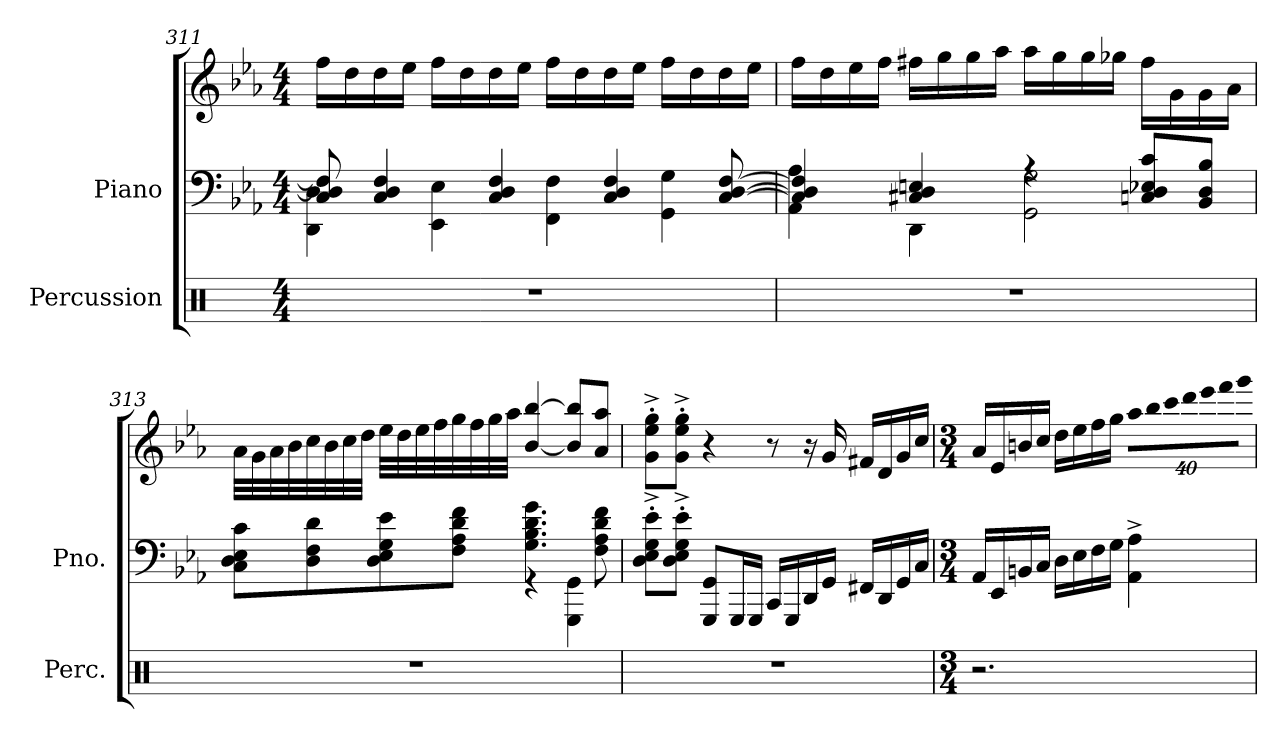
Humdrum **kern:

**kern	**kern	**kern
*part2	*part1	*part1
*staff3	*staff2	*staff1
*I"Percussion	*I"Piano	*
*I'Perc.	*I'Pno.	*
*clefX	*clefF4	*clefG2
*k[]	*k[b-e-a-]	*k[b-e-a-]
*	*E-:	*E-:
*M4/4	*M4/4	*M4/4
=311	=311	=311
*	*^	*
1r	8C/ 8D/] 8F/]	4DD\ 4D\	16ff\LL
.	.	.	16dd\
.	4C/ 4D/ 4F/	.	16dd\
.	.	.	16ee-\JJ
.	.	4EE-\ 4E-\	16ff\LL
.	.	.	16dd\
.	4C/ 4D/ 4F/	.	16dd\
.	.	.	16ee-\JJ
.	.	4FF\ 4F\	16ff\LL
.	.	.	16dd\
.	4C/ 4D/ 4F/	.	16dd\
.	.	.	16ee-\JJ
.	.	4GG\ 4G\	16ff\LL
.	.	.	16dd\
.	[8C/ [8D/ [8F/	.	16dd\
.	.	.	16ee-\JJ
=312	=312	=312	=312
1r	4C/] 4D/] 4F/]	4AA-\ 4A-\	16ff\LL
.	.	.	16dd\
.	.	.	16ee-\
.	.	.	16ff\JJ
.	4C#X/ 4D/ 4En/	4DD\	16ff#X\LL
.	.	.	16gg\
.	.	.	16gg\
.	.	.	16aa-\JJ
.	4rA	2GG\ 2G\	16aa-\LL
.	.	.	16gg\
.	.	.	16gg\
.	.	.	16gg-X\JJ
.	8Cn/ 8D/ 8E-X/ 8c/L	.	16ff#\LL
.	.	.	16g\
.	8BB-/ 8D/ 8B-/J	.	16g\
.	.	.	16a-\JJ
!!LO:LB:g=z
=313	=313	=313	=313
1r	8C\ 8D\ 8E-\ 8c\L	2ryy	32a-\LLL
.	.	.	32g\
.	.	.	32a-\
.	.	.	32b-\
.	8D\ 8F\ 8d\	.	32cc\
.	.	.	32b-\
.	.	.	32cc\
.	.	.	32dd\JJJ
.	8D\ 8E-\ 8G\ 8e-\	.	32ee-\LLL
.	.	.	32dd\
.	.	.	32ee-\
.	.	.	32ff\
.	8F\ 8A-\ 8d\ 8f\J	.	32gg\
.	.	.	32ff\
.	.	.	32gg\
.	.	.	32aa-\JJJ
.	4.G\ 4.B-\ 4.d\ 4.g\	4rGG	[4b-/ [4bb-/
.	.	4GGG\ 4GG\	8b-/] 8bb-/]L
.	8F\ 8A-\ 8d\ 8f\	.	8a-/ 8aa-/J
*	*v	*v	*
=314	=314	=314
1r	8D\'^ 8E-\'^ 8G\'^ 8e-\'^L	8g\'^ 8ee-\'^ 8gg\'^L
.	8D\'^ 8E-\'^ 8G\'^ 8e-\'^J	8g\'^ 8ee-\'^ 8gg\'^J
.	8GGG/ 8GG/L	4r
.	16GGG/L	.
.	16GGG/JJ	.
.	16CC/LL	8r
.	16GGG/	.
.	16DD/	16r
.	16GG/JJ	16g/
.	16FF#X/LL	16f#X/LL
.	16DD/	16d/
.	16GG/	16g/
.	16C/JJ	16cc/JJ
=315	=315	=315
*M3/4	*M3/4	*M3/4
2.r	16AA-/LL	16a-/LL
.	16EE-/	16e-/
.	16BBn/	16bn/
.	16C/JJ	16cc/JJ
.	16D\LL	16dd\LL
.	16E-\	16ee-\
.	16F\	16ff\
.	16G\JJ	16gg\JJ
*	*	*Xbrackettup
!	!	!LO:N:vis=16
.	4AA-\^ 4A-\^	640%23aa-\LL
!	!	!LO:N:vis=16
.	.	640%23bb-\
!	!	!LO:N:vis=16
.	.	640%23ccc\
!	!	!LO:N:vis=16
.	.	640%23ddd\
!	!	!LO:N:vis=16
.	.	640%23eee-\
!	!	!LO:N:vis=16
.	.	640%23fff\
!	!	!LO:N:vis=16
.	.	640%23ggg\JJ
640ryy	640ryy	.
=	=	=
*-	*-	*-
